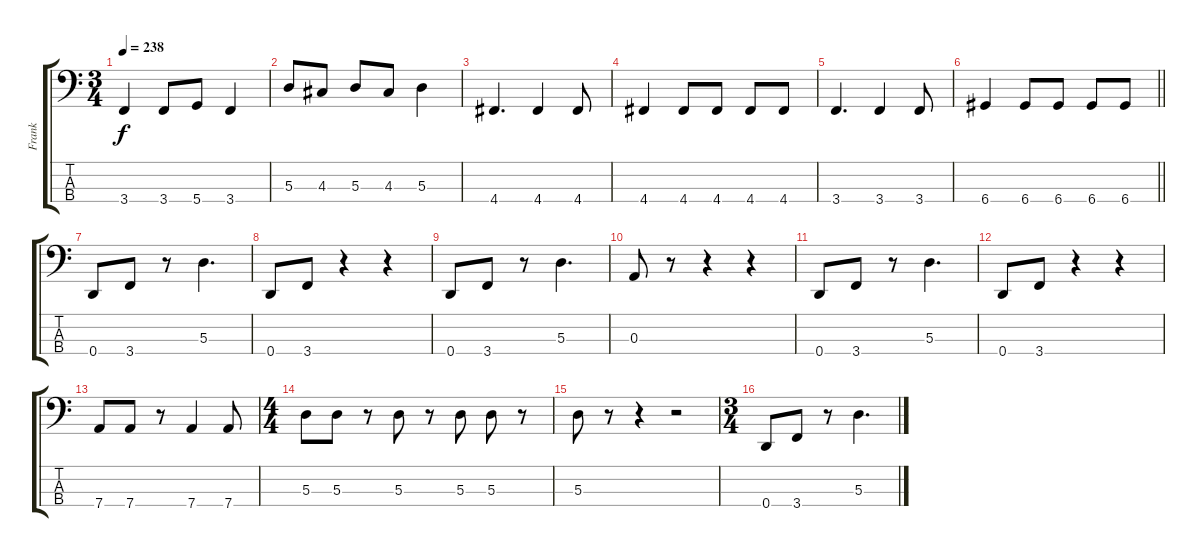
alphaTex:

\track ("Frank" "Frank") {instrument electricbassfinger}
\staff {score tabs}
\tuning (G2 D2 A1 D1) {hide}
\ts (3 4)
\tempo 238
\clef f4
\ks c
3.4.4{dy f} 3.4.8 5.4.8 3.4.4 |
5.3.8 4.3.8 5.3.8 4.3.8 5.3.4 |
4.4.4{d} 4.4.4 4.4.8 |
4.4.4 4.4.8 4.4.8 4.4.8 4.4.8 |
3.4.4{d} 3.4.4 3.4.8 |
\barLineRight lightlight
6.4.4 6.4.8 6.4.8 6.4.8 6.4.8 |
0.4.8 3.4.8 r.8 5.3.4{d} |
0.4.8 3.4.8 r.4 r.4 |
0.4.8 3.4.8 r.8 5.3.4{d} |
0.3.8 r.8 r.4 r.4 |
0.4.8 3.4.8 r.8 5.3.4{d} |
0.4.8 3.4.8 r.4 r.4 |
7.4.8 7.4.8 r.8 7.4.4 7.4.8 |
\ts (4 4)
5.3.8 5.3.8 r.8 5.3.8 r.8 5.3.8 5.3.8 r.8 |
5.3.8 r.8 r.4 r.2 |
\ts (3 4)
0.4.8 3.4.8 r.8 5.3.4{d}
